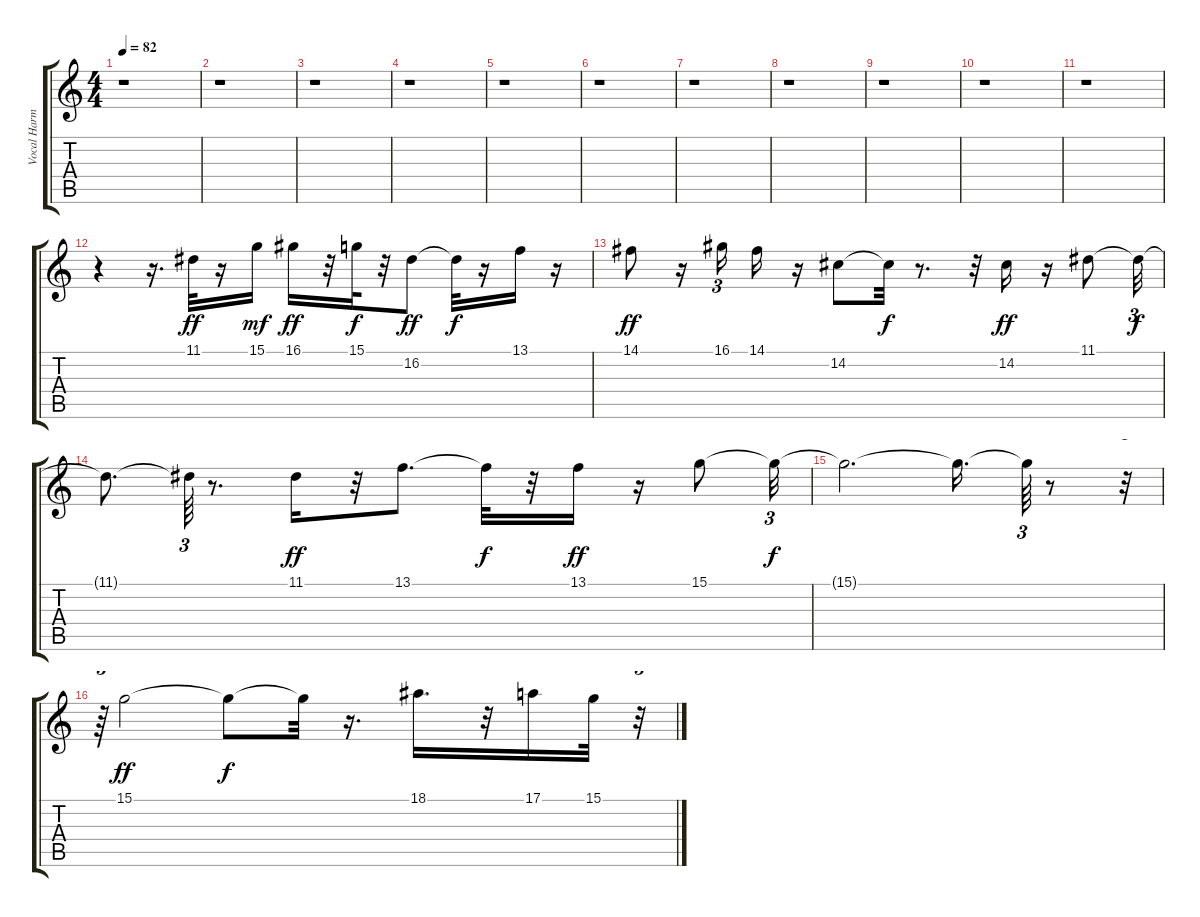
\track ("Vocal Harmony" "Vocal Harm") {instrument tubularbells}
\staff {score tabs}
\tuning (E4 B3 G3 D3 A2 E2) {hide}
\ts (4 4)
\tempo 82
\clef g2
\ks c
r.1{dy f} |
r.1 |
r.1 |
r.1 |
r.1 |
r.1 |
r.1 |
r.1 |
r.1 |
r.1 |
r.1 |
r.4 r.16{d} 11.1.32{dy ff} r.16 15.1.16{dy mf} 16.1.16{dy ff} r.32 15.1.32{dy f} r.32 16.2.8{dy ff} 16.2{t}.32{dy f} r.16 13.1.16 r.16 |
14.1.8{dy ff} r.16 16.1.16{tu (3 2)} 14.1.16 r.16 14.2.8 14.2{t}.32{dy f} r.8{d} r.32 14.2.16{dy ff} r.16 11.1.8 11.1{t}.32{tu (3 2) dy f} |
11.1{t}.8{d} 11.1{t}.64{tu (3 2)} r.8{d} 11.1.16{dy ff} r.32 13.1.8{d} 13.1{t}.32{dy f} r.32 13.1.16{dy ff} r.16 15.1.8 15.1{t}.32{tu (3 2) dy f} |
15.1{t}.2{d} 15.1{t}.16{d} 15.1{t}.64{tu (3 2)} r.8 r.32{tu (3 2)} |
r.64{tu (3 2)} 15.1.2{dy ff} 15.1{t}.8{dy f} 15.1{t}.32 r.16{d} 18.1.16{d} r.32 17.1.16 15.1.32 r.32{tu (3 2)}
